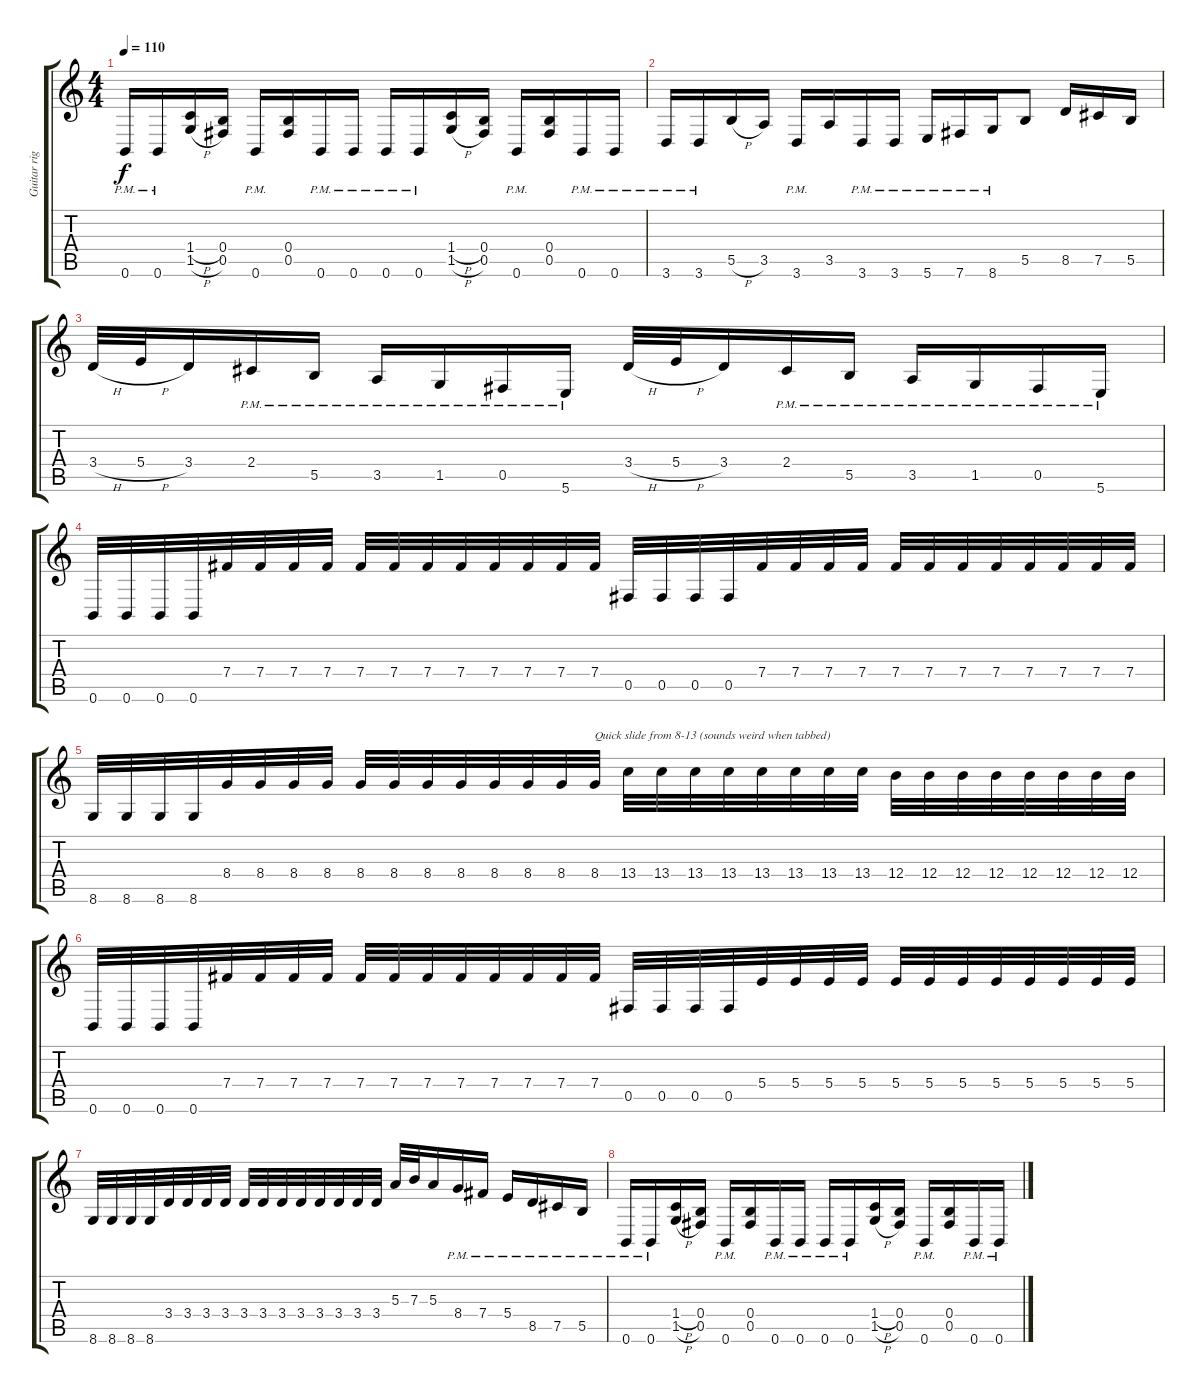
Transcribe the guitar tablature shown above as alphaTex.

\track ("Guitar right" "Guitar rig") {instrument distortionguitar}
\staff {score tabs}
\tuning (Db4 Ab3 E3 B2 Gb2 B1) {hide}
\ts (4 4)
\tempo 110
\clef g2
\ks c
0.6{pm}.16{dy f} 0.6{pm}.16 (1.4{h} 1.5{h}).16 (0.4 0.5).16 0.6{pm}.16 (0.4 0.5).16 0.6{pm}.16 0.6{pm}.16 0.6{pm}.16 0.6{pm}.16 (1.4{h} 1.5{h}).16 (0.4 0.5).16 0.6{pm}.16 (0.4 0.5).16 0.6{pm}.16 0.6{pm}.16 |
3.6{pm}.16 3.6{pm}.16 5.5{h}.16 3.5.16 3.6{pm}.16 3.5.16 3.6{pm}.16 3.6{pm}.16 5.6{pm}.16 7.6{pm}.16 8.6{pm}.16 5.5.8 8.5.16 7.5.16 5.5.16 |
3.4{h}.32 5.4{h}.32 3.4.16 2.4{pm}.16 5.5{pm}.16 3.5{pm}.16 1.5{pm}.16 0.5{pm}.16 5.6{pm}.16 3.4{h}.32 5.4{h}.32 3.4.16 2.4{pm}.16 5.5{pm}.16 3.5{pm}.16 1.5{pm}.16 0.5{pm}.16 5.6{pm}.16 |
0.6.32 0.6.32 0.6.32 0.6.32 7.4.32 7.4.32 7.4.32 7.4.32 7.4.32 7.4.32 7.4.32 7.4.32 7.4.32 7.4.32 7.4.32 7.4.32 0.5.32 0.5.32 0.5.32 0.5.32 7.4.32 7.4.32 7.4.32 7.4.32 7.4.32 7.4.32 7.4.32 7.4.32 7.4.32 7.4.32 7.4.32 7.4.32 |
8.6.32 8.6.32 8.6.32 8.6.32 8.4.32 8.4.32 8.4.32 8.4.32 8.4.32 8.4.32 8.4.32 8.4.32 8.4.32 8.4.32 8.4.32 8.4.32{txt "Quick slide from 8-13 (sounds weird when tabbed)"} 13.4.32 13.4.32 13.4.32 13.4.32 13.4.32 13.4.32 13.4.32 13.4.32 12.4.32 12.4.32 12.4.32 12.4.32 12.4.32 12.4.32 12.4.32 12.4.32 |
0.6.32 0.6.32 0.6.32 0.6.32 7.4.32 7.4.32 7.4.32 7.4.32 7.4.32 7.4.32 7.4.32 7.4.32 7.4.32 7.4.32 7.4.32 7.4.32 0.5.32 0.5.32 0.5.32 0.5.32 5.4.32 5.4.32 5.4.32 5.4.32 5.4.32 5.4.32 5.4.32 5.4.32 5.4.32 5.4.32 5.4.32 5.4.32 |
8.6.32 8.6.32 8.6.32 8.6.32 3.4.32 3.4.32 3.4.32 3.4.32 3.4.32 3.4.32 3.4.32 3.4.32 3.4.32 3.4.32 3.4.32 3.4.32 5.3.32 7.3.32 5.3.16 8.4{pm}.16 7.4{pm}.16 5.4{pm}.16 8.5{pm}.16 7.5{pm}.16 5.5{pm}.16 |
0.6{pm}.16 0.6{pm}.16 (1.4{h} 1.5{h}).16 (0.4 0.5).16 0.6{pm}.16 (0.4 0.5).16 0.6{pm}.16 0.6{pm}.16 0.6{pm}.16 0.6{pm}.16 (1.4{h} 1.5{h}).16 (0.4 0.5).16 0.6{pm}.16 (0.4 0.5).16 0.6{pm}.16 0.6{pm}.16
